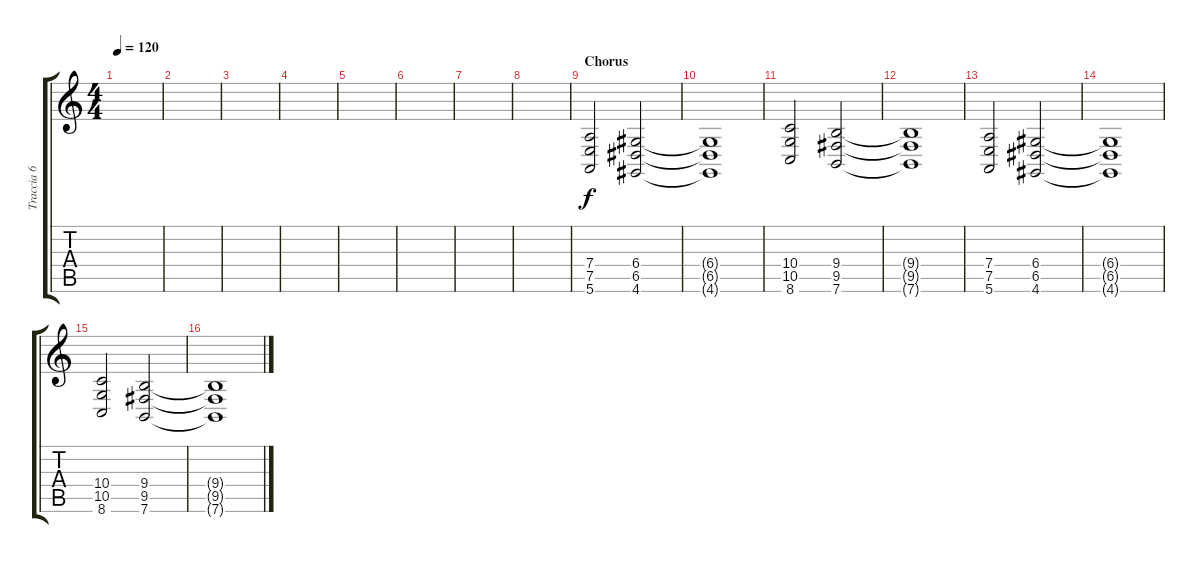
\track ("Traccia 6" "Traccia 6") {instrument choiraahs}
\staff {score tabs}
\tuning (E4 B3 G3 D3 A2 E2) {hide}
\ts (4 4)
\tempo 120
\clef g2
\ks c
|
|
|
|
|
|
|
|
\section ("" "Chorus")
(7.4 7.5 5.6).2{instrument choiraahs} (6.4 6.5 4.6).2 |
(6.4{t} 6.5{t} 4.6{t}).1 |
(10.4 10.5 8.6).2 (9.4 9.5 7.6).2 |
(9.4{t} 9.5{t} 7.6{t}).1 |
(7.4 7.5 5.6).2 (6.4 6.5 4.6).2 |
(6.4{t} 6.5{t} 4.6{t}).1 |
(10.4 10.5 8.6).2 (9.4 9.5 7.6).2 |
(9.4{t} 9.5{t} 7.6{t}).1
